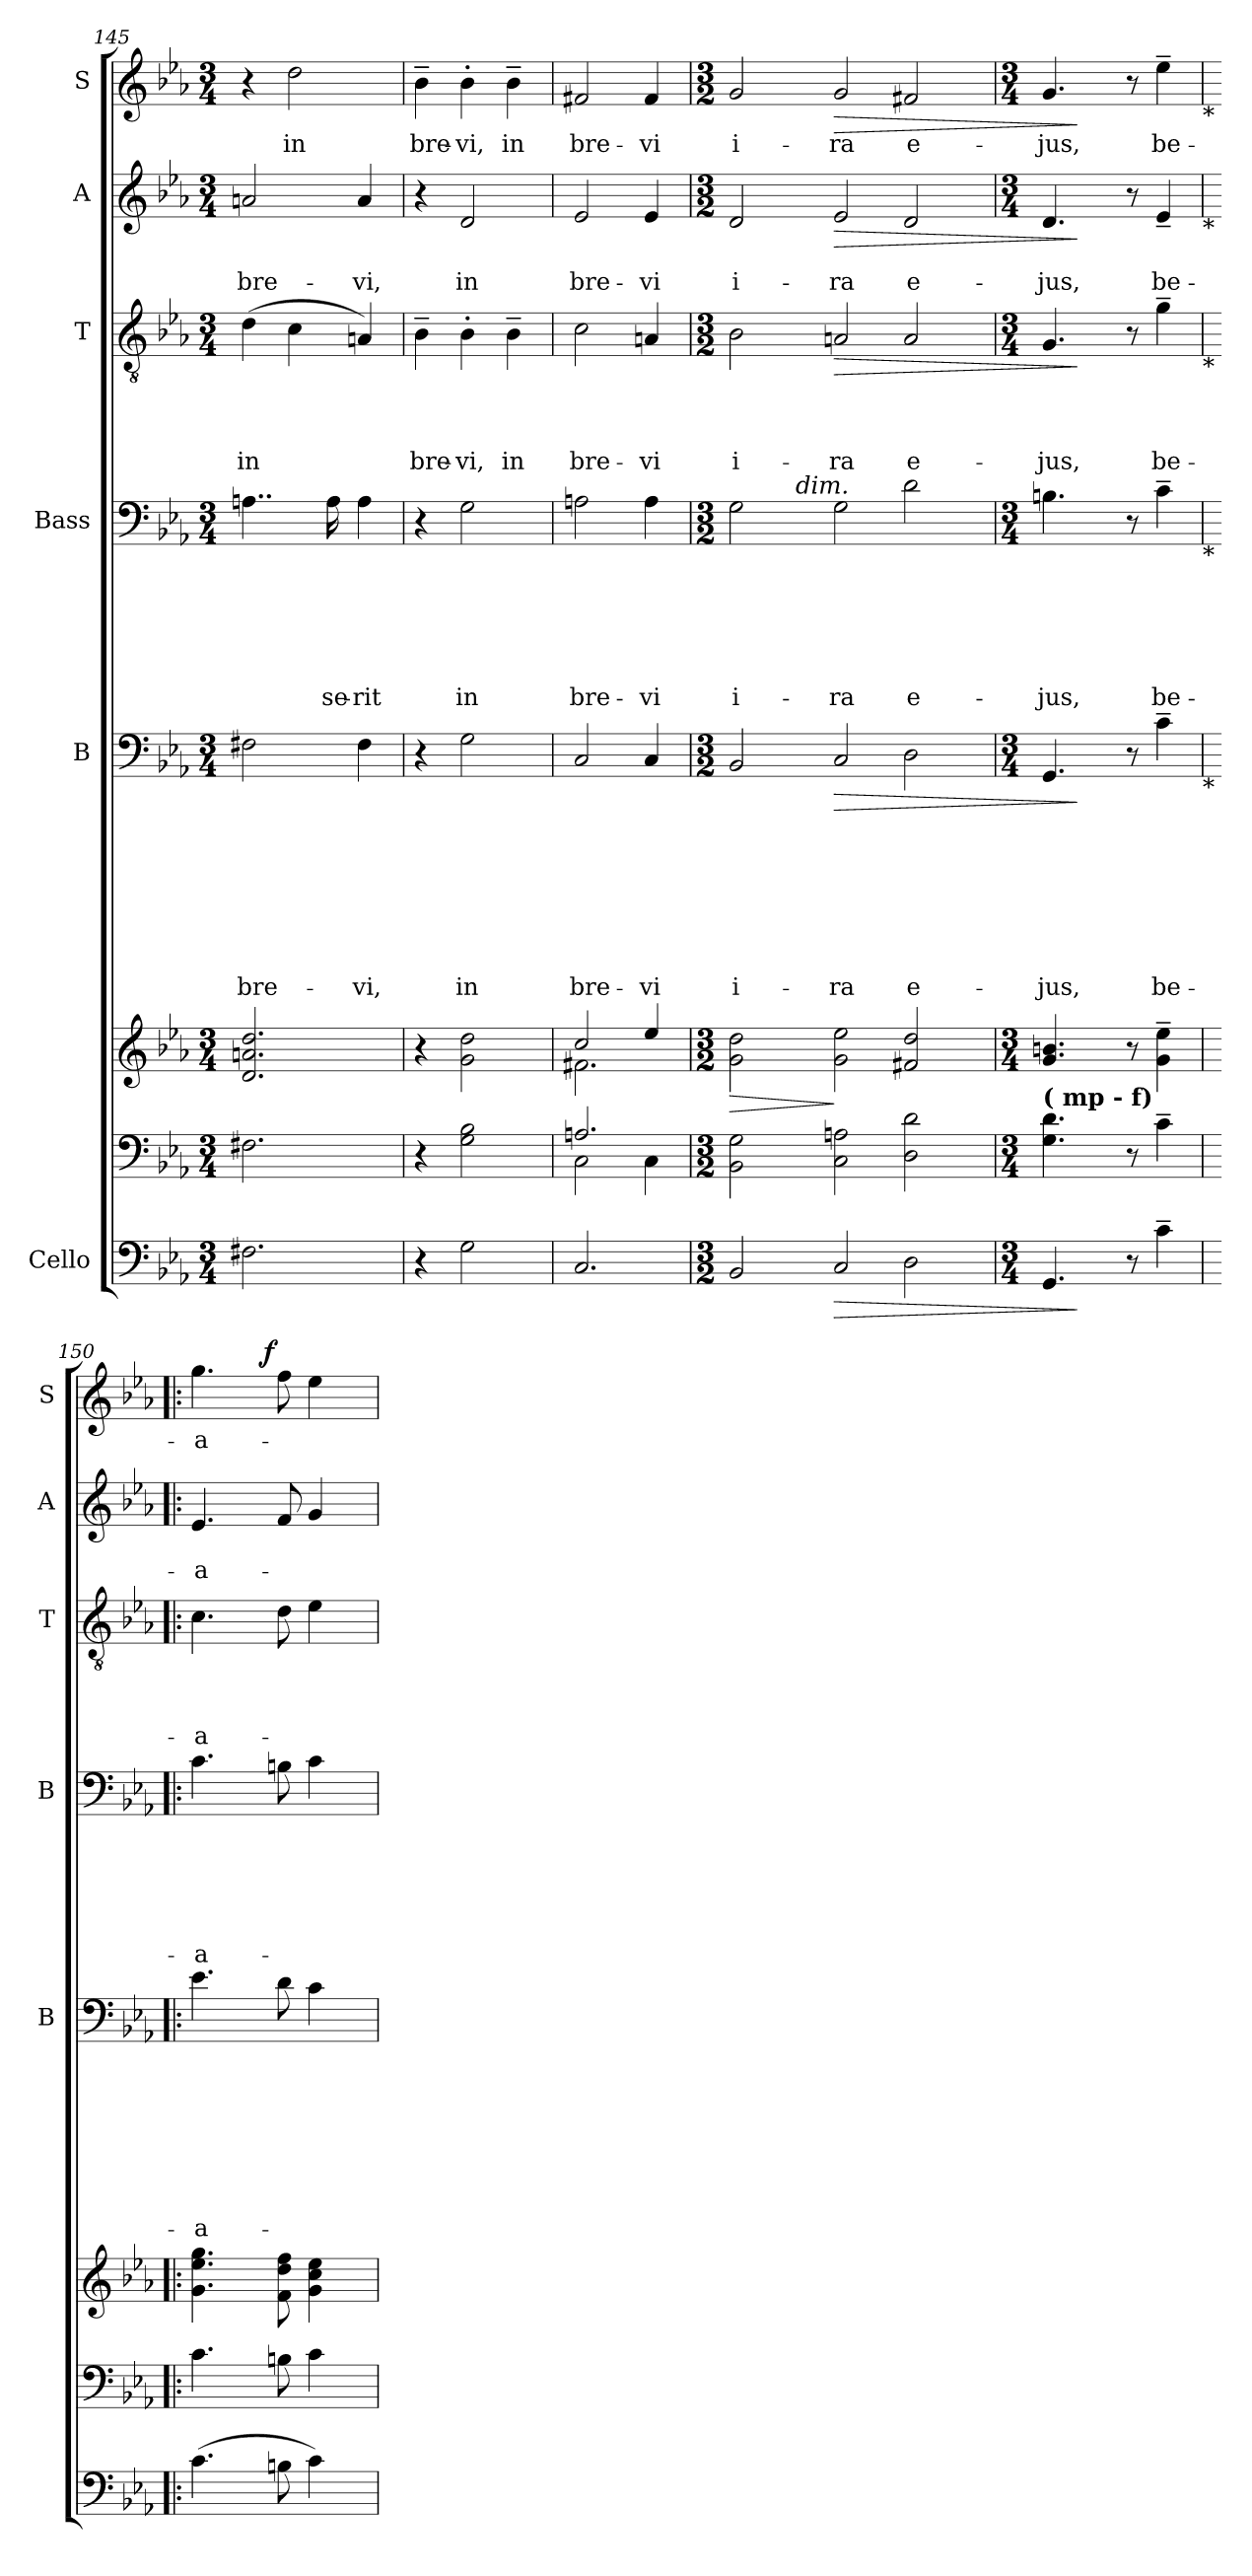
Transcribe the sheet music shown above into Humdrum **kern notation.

**kern	**dynam	**kern	**kern	**dynam	**kern	**text	**text	**text	**text	**text	**text	**text	**text	**dynam	**kern	**text	**text	**text	**text	**text	**text	**kern	**text	**text	**text	**text	**dynam	**kern	**text	**text	**dynam	**kern	**text	**dynam
*part8	*part8	*part7	*part6	*part6	*part5	*part5	*part5	*part5	*part5	*part5	*part5	*part5	*part5	*part5	*part4	*part4	*part4	*part4	*part4	*part4	*part4	*part3	*part3	*part3	*part3	*part3	*part3	*part2	*part2	*part2	*part2	*part1	*part1	*part1
*staff8	*staff8	*staff7	*staff6	*staff6	*staff5	*staff5	*staff5	*staff5	*staff5	*staff5	*staff5	*staff5	*staff5	*staff5	*staff4	*staff4	*staff4	*staff4	*staff4	*staff4	*staff4	*staff3	*staff3	*staff3	*staff3	*staff3	*staff3	*staff2	*staff2	*staff2	*staff2	*staff1	*staff1	*staff1
*I"Cello	*	*	*	*	*I"B	*	*	*	*	*	*	*	*	*	*I"Bass	*	*	*	*	*	*	*I"T	*	*	*	*	*	*I"A	*	*	*	*I"S	*	*
*	*	*	*	*	*I'B	*	*	*	*	*	*	*	*	*	*I'B	*	*	*	*	*	*	*I'T	*	*	*	*	*	*I'A	*	*	*	*I'S	*	*
*clefF4	*	*clefF4	*clefG2	*	*clefF4	*	*	*	*	*	*	*	*	*	*clefF4	*	*	*	*	*	*	*clefGv2	*	*	*	*	*	*clefG2	*	*	*	*clefG2	*	*
*k[b-e-a-]	*	*k[b-e-a-]	*k[b-e-a-]	*	*k[b-e-a-]	*	*	*	*	*	*	*	*	*	*k[b-e-a-]	*	*	*	*	*	*	*k[b-e-a-]	*	*	*	*	*	*k[b-e-a-]	*	*	*	*k[b-e-a-]	*	*
*E-:	*	*E-:	*E-:	*	*E-:	*	*	*	*	*	*	*	*	*	*E-:	*	*	*	*	*	*	*E-:	*	*	*	*	*	*E-:	*	*	*	*E-:	*	*
*M3/4	*	*M3/4	*M3/4	*	*M3/4	*	*	*	*	*	*	*	*	*	*M3/4	*	*	*	*	*	*	*M3/4	*	*	*	*	*	*M3/4	*	*	*	*M3/4	*	*
=145	=145	=145	=145	=145	=145	=145	=145	=145	=145	=145	=145	=145	=145	=145	=145	=145	=145	=145	=145	=145	=145	=145	=145	=145	=145	=145	=145	=145	=145	=145	=145	=145	=145	=145
!	!	!	!	!	!	!	!	!	!	!	!	!	!LO:LY:b	!	!	!	!	!	!	!	!	!	!	!	!	!LO:LY:b	!	!	!	!LO:LY:b	!	!	!	!
2.F#X\	.	2.F#X\	2.d/ 2.an/ 2.dd/	.	2F#X\	.	.	.	.	.	.	.	bre-	.	4..An\	.	.	.	.	.	.	(>4d\	.	.	.	in	.	2an/	.	bre-	.	4r	.	.
!	!	!	!	!	!	!	!	!	!	!	!	!	!	!	!	!	!	!	!	!	!	!	!	!	!	!	!	!	!	!	!	!	!LO:LY:b	!
.	.	.	.	.	.	.	.	.	.	.	.	.	.	.	.	.	.	.	.	.	.	4c\	.	.	.	.	.	.	.	.	.	2dd\	in	.
!	!	!	!	!	!	!	!	!	!	!	!	!	!	!	!	!	!	!	!	!	!LO:LY:b	!	!	!	!	!	!	!	!	!	!	!	!	!
.	.	.	.	.	.	.	.	.	.	.	.	.	.	.	16A\	.	.	.	.	.	-se-	.	.	.	.	.	.	.	.	.	.	.	.	.
!	!	!	!	!	!	!	!	!	!	!	!	!	!LO:LY:b	!	!	!	!	!	!	!	!LO:LY:b	!	!	!	!	!	!	!	!	!LO:LY:b	!	!	!	!
.	.	.	.	.	4F#\	.	.	.	.	.	.	.	-vi,	.	4A\	.	.	.	.	.	-rit	4An/)	.	.	.	.	.	4a/	.	-vi,	.	.	.	.
=146	=146	=146	=146	=146	=146	=146	=146	=146	=146	=146	=146	=146	=146	=146	=146	=146	=146	=146	=146	=146	=146	=146	=146	=146	=146	=146	=146	=146	=146	=146	=146	=146	=146	=146
!	!	!	!	!	!	!	!	!	!	!	!	!	!	!	!	!	!	!	!	!	!	!	!	!	!	!LO:LY:b	!	!	!	!	!	!	!LO:LY:b	!
4r	.	4r	4r	.	4r	.	.	.	.	.	.	.	.	.	4r	.	.	.	.	.	.	4B-~>\	.	.	.	bre-	.	4r	.	.	.	4b-~>\	bre-	.
!	!	!	!	!	!	!	!	!	!	!	!	!	!LO:LY:b	!	!	!	!	!	!	!	!LO:LY:b	!	!	!	!	!LO:LY:b	!	!	!	!LO:LY:b	!	!	!LO:LY:b	!
2G\	.	2G\ 2B-\	2g\ 2dd\	.	2G\	.	.	.	.	.	.	.	in	.	2G\	.	.	.	.	.	in	4B-'>\	.	.	.	-vi,	.	2d/	.	in	.	4b-'>\	-vi,	.
!	!	!	!	!	!	!	!	!	!	!	!	!	!	!	!	!	!	!	!	!	!	!	!	!	!	!LO:LY:b	!	!	!	!	!	!	!LO:LY:b	!
.	.	.	.	.	.	.	.	.	.	.	.	.	.	.	.	.	.	.	.	.	.	4B-~>\	.	.	.	in	.	.	.	.	.	4b-~>\	in	.
=147	=147	=147	=147	=147	=147	=147	=147	=147	=147	=147	=147	=147	=147	=147	=147	=147	=147	=147	=147	=147	=147	=147	=147	=147	=147	=147	=147	=147	=147	=147	=147	=147	=147	=147
*	*	*^	*^	*	*	*	*	*	*	*	*	*	*	*	*	*	*	*	*	*	*	*	*	*	*	*	*	*	*	*	*	*	*	*
!	!	!	!	!	!	!	!	!	!	!	!	!	!	!	!LO:LY:b	!	!	!	!	!	!	!	!LO:LY:b	!	!	!	!	!LO:LY:b	!	!	!	!LO:LY:b	!	!	!LO:LY:b	!
2.C/	.	2C\	2.An/	2.f#X\	2cc/	.	2C/	.	.	.	.	.	.	.	bre-	.	2An\	.	.	.	.	.	bre-	2c\	.	.	.	bre-	.	2e-/	.	bre-	.	2f#X/	bre-	.
!	!	!	!	!	!	!	!	!	!	!	!	!	!	!	!LO:LY:b	!	!	!	!	!	!	!	!LO:LY:b	!	!	!	!	!LO:LY:b	!	!	!	!LO:LY:b	!	!	!LO:LY:b	!
.	.	4C\	.	.	4ee-/	.	4C/	.	.	.	.	.	.	.	-vi	.	4A\	.	.	.	.	.	-vi	4An/	.	.	.	-vi	.	4e-/	.	-vi	.	4f#/	-vi	.
*	*	*v	*v	*	*	*	*	*	*	*	*	*	*	*	*	*	*	*	*	*	*	*	*	*	*	*	*	*	*	*	*	*	*	*	*	*
*	*	*	*v	*v	*	*	*	*	*	*	*	*	*	*	*	*	*	*	*	*	*	*	*	*	*	*	*	*	*	*	*	*	*	*	*
!!LO:PB:g=z
=148	=148	=148	=148	=148	=148	=148	=148	=148	=148	=148	=148	=148	=148	=148	=148	=148	=148	=148	=148	=148	=148	=148	=148	=148	=148	=148	=148	=148	=148	=148	=148	=148	=148	=148
*M3/2	*	*M3/2	*M3/2	*	*M3/2	*	*	*	*	*	*	*	*	*	*M3/2	*	*	*	*	*	*	*M3/2	*	*	*	*	*	*M3/2	*	*	*	*M3/2	*	*
*	*	*	*^	*	*	*	*	*	*	*	*	*	*	*	*	*	*	*	*	*	*	*	*	*	*	*	*	*	*	*	*	*	*	*
!	!	!	!	!	!LO:HP:b	!	!	!	!	!	!	!	!	!LO:LY:b	!	!	!	!	!	!	!	!LO:LY:b	!	!	!	!	!LO:LY:b	!	!	!	!LO:LY:b	!	!	!LO:LY:b	!
*	*	*	*v	*v	*	*	*	*	*	*	*	*	*	*	*	*^	*	*	*	*	*	*	*	*	*	*	*	*	*	*	*	*	*	*	*
2BB-/	.	2BB-\ 2G\	2g\ 2dd\	>	2BB-/	.	.	.	.	.	.	.	i-	.	2G\	4ryy	.	.	.	.	.	i-	2B-\	.	.	.	i-	.	2d/	.	i-	.	2g/	i-	.
.	.	.	.	.	.	.	.	.	.	.	.	.	.	.	.	16ryy	.	.	.	.	.	.	.	.	.	.	.	.	.	.	.	.	.	.	.
!	!	!	!	!	!	!	!	!	!	!	!	!	!	!	!	!LO:TX:a:i:t=dim.	!	!	!	!	!	!	!	!	!	!	!	!	!	!	!	!	!	!	!
.	.	.	.	.	.	.	.	.	.	.	.	.	.	.	.	1ryy	.	.	.	.	.	.	.	.	.	.	.	.	.	.	.	.	.	.	.
!	!LO:HP:b	!	!	!	!	!	!	!	!	!	!	!	!LO:LY:b	!LO:HP:b	!	!	!	!	!	!	!	!LO:LY:b	!	!	!	!	!LO:LY:b	!LO:HP:b	!	!	!LO:LY:b	!LO:HP:b	!	!LO:LY:b	!LO:HP:b
2C/	>	2C\ 2An\	2g\ 2ee-\	]	2C/	.	.	.	.	.	.	.	-ra	>	2G\	.	.	.	.	.	.	-ra	2An/	.	.	.	-ra	>	2e-/	.	-ra	>	2g/	-ra	>
!	!	!	!	!	!	!	!	!	!	!	!	!	!LO:LY:b	!	!	!	!	!	!	!	!	!LO:LY:b	!	!	!	!	!LO:LY:b	!	!	!	!LO:LY:b	!	!	!LO:LY:b	!
2D\	.	2D\ 2d\	2f#X/ 2dd/	.	2D\	.	.	.	.	.	.	.	e-	.	2d\	.	.	.	.	.	.	e-	2A/	.	.	.	e-	.	2d/	.	e-	.	2f#X/	e-	.
.	.	.	.	.	.	.	.	.	.	.	.	.	.	.	.	8.ryy	.	.	.	.	.	.	.	.	.	.	.	.	.	.	.	.	.	.	.
*	*	*	*	*	*	*	*	*	*	*	*	*	*	*	*v	*v	*	*	*	*	*	*	*	*	*	*	*	*	*	*	*	*	*	*	*
=149	=149	=149	=149	=149	=149	=149	=149	=149	=149	=149	=149	=149	=149	=149	=149	=149	=149	=149	=149	=149	=149	=149	=149	=149	=149	=149	=149	=149	=149	=149	=149	=149	=149	=149
*M3/4	*	*M3/4	*M3/4	*	*M3/4	*	*	*	*	*	*	*	*	*	*M3/4	*	*	*	*	*	*	*M3/4	*	*	*	*	*	*M3/4	*	*	*	*M3/4	*	*
*	*	*	*^	*	*	*	*	*	*	*	*	*	*	*	*^	*	*	*	*	*	*	*	*	*	*	*	*	*	*	*	*	*	*	*
!	!	!LO:TX:a:B:t=( mp - f)	!	!	!	!	!	!	!	!	!	!	!	!	!	!	!	!	!	!	!	!	!	!	!	!	!	!	!	!	!	!	!	!	!	!
!	!	!	!	!	!	!	!	!	!	!	!	!	!	!LO:LY:b	!	!	!	!	!	!	!	!	!LO:LY:b	!	!	!	!	!LO:LY:b	!	!	!	!LO:LY:b	!	!	!LO:LY:b	!
*	*	*	*	*	*	*	*	*	*	*	*	*	*	*	*	*v	*v	*	*	*	*	*	*	*	*	*	*	*	*	*	*	*	*	*	*	*
4.GG/	.	4.G\ 4.d\	4ryy	4.g/ 4.bn/	.	4.GG/	.	.	.	.	.	.	.	-jus,	.	4.Bn\	.	.	.	.	.	-jus,	4.G/	.	.	.	-jus,	.	4.d/	.	-jus,	.	4.g/	-jus,	.
.	.	.	32ryy	.	.	.	.	.	.	.	.	.	.	.	.	.	.	.	.	.	.	.	.	.	.	.	.	.	.	.	.	.	.	.	.
.	.	.	4...ryy	.	.	.	.	.	.	.	.	.	.	.	.	.	.	.	.	.	.	.	.	.	.	.	.	.	.	.	.	.	.	.	.
8r	]	8r	.	8r	.	8r	.	.	.	.	.	.	.	.	]	8r	.	.	.	.	.	.	8r	.	.	.	.	]	8r	.	.	]	8r	.	]
!	!	!	!	!	!	!	!	!	!	!	!	!	!	!LO:LY:b	!	!	!	!	!	!	!	!LO:LY:b	!	!	!	!	!LO:LY:b	!	!	!	!LO:LY:b	!	!	!LO:LY:b	!
4c~>\	.	4c~>\	.	4g\~> 4ee-\~>	.	4c~>\	.	.	.	.	.	.	.	be-	.	4c~>\	.	.	.	.	.	be-	4g~>\	.	.	.	be-	.	4e-~</	.	be-	.	4ee-~>\	be-	.
!	!	!	!	!	!	!	!	!	!	!	!	!	!	!	!	!	!	!	!	!	!	!	!	!	!	!	!	!	!	!	!	!	!LO:TX:b:t=*	!	!
!	!	!	!	!	!	!	!	!	!	!	!	!	!	!	!	!	!	!	!	!	!	!	!	!	!	!	!	!	!LO:TX:b:t=*	!	!	!	!	!	!
!	!	!	!	!	!	!	!	!	!	!	!	!	!	!	!	!	!	!	!	!	!	!	!LO:TX:b:t=*	!	!	!	!	!	!	!	!	!	!	!	!
!	!	!	!	!	!	!	!	!	!	!	!	!	!	!	!	!LO:TX:b:t=*	!	!	!	!	!	!	!	!	!	!	!	!	!	!	!	!	!	!	!
!	!	!	!	!	!	!LO:TX:b:t=*	!	!	!	!	!	!	!	!	!	!	!	!	!	!	!	!	!	!	!	!	!	!	!	!	!	!	!	!	!
=150!|:	=150!|:	=150!|:	=150!|:	=150!|:	=150!|:	=150!|:	=150!|:	=150!|:	=150!|:	=150!|:	=150!|:	=150!|:	=150!|:	=150!|:	=150!|:	=150!|:	=150!|:	=150!|:	=150!|:	=150!|:	=150!|:	=150!|:	=150!|:	=150!|:	=150!|:	=150!|:	=150!|:	=150!|:	=150!|:	=150!|:	=150!|:	=150!|:	=150!|:	=150!|:	=150!|:
!	!	!	!	!	!	!	!	!	!	!	!	!	!	!LO:LY:b	!	!	!	!	!	!	!	!LO:LY:b	!	!	!	!	!LO:LY:b	!	!	!	!LO:LY:b	!	!	!LO:LY:b	!
*	*	*	*v	*v	*	*	*	*	*	*	*	*	*	*	*	*	*	*	*	*	*	*	*	*	*	*	*	*	*	*	*	*	*^	*	*
(>4.c\	.	4.c\	4.g\ 4.ee-\ 4.gg\	.	4.e-\	.	.	.	.	.	.	.	-a-	.	4.c\	.	.	.	.	.	-a-	4.c\	.	.	.	-a-	.	4.e-/	.	-a-	.	4.gg\	4ryy	-a-	.
.	.	.	.	.	.	.	.	.	.	.	.	.	.	.	.	.	.	.	.	.	.	.	.	.	.	.	.	.	.	.	.	.	16.ryy	.	.
!	!	!	!	!	!	!	!	!	!	!	!	!	!	!	!	!	!	!	!	!	!	!	!	!	!	!	!	!	!	!	!	!	!	!	!LO:DY:a
.	.	.	.	.	.	.	.	.	.	.	.	.	.	.	.	.	.	.	.	.	.	.	.	.	.	.	.	.	.	.	.	.	4ryy	.	f
8Bn\	.	8Bn\	8f\ 8dd\ 8ff\	.	8d\	.	.	.	.	.	.	.	.	.	8Bn\	.	.	.	.	.	.	8d\	.	.	.	.	.	8f/	.	.	.	8ff\	.	.	.
4c\)	.	4c\	4g\ 4cc\ 4ee-\	.	4c\	.	.	.	.	.	.	.	.	.	4c\	.	.	.	.	.	.	4e-\	.	.	.	.	.	4g/	.	.	.	4ee-\	.	.	.
.	.	.	.	.	.	.	.	.	.	.	.	.	.	.	.	.	.	.	.	.	.	.	.	.	.	.	.	.	.	.	.	.	8ryy	.	.
.	.	.	.	.	.	.	.	.	.	.	.	.	.	.	.	.	.	.	.	.	.	.	.	.	.	.	.	.	.	.	.	.	32ryy	.	.
*	*	*	*	*	*	*	*	*	*	*	*	*	*	*	*	*	*	*	*	*	*	*	*	*	*	*	*	*	*	*	*	*v	*v	*	*
=	=	=	=	=	=	=	=	=	=	=	=	=	=	=	=	=	=	=	=	=	=	=	=	=	=	=	=	=	=	=	=	=	=	=
*-	*-	*-	*-	*-	*-	*-	*-	*-	*-	*-	*-	*-	*-	*-	*-	*-	*-	*-	*-	*-	*-	*-	*-	*-	*-	*-	*-	*-	*-	*-	*-	*-	*-	*-
